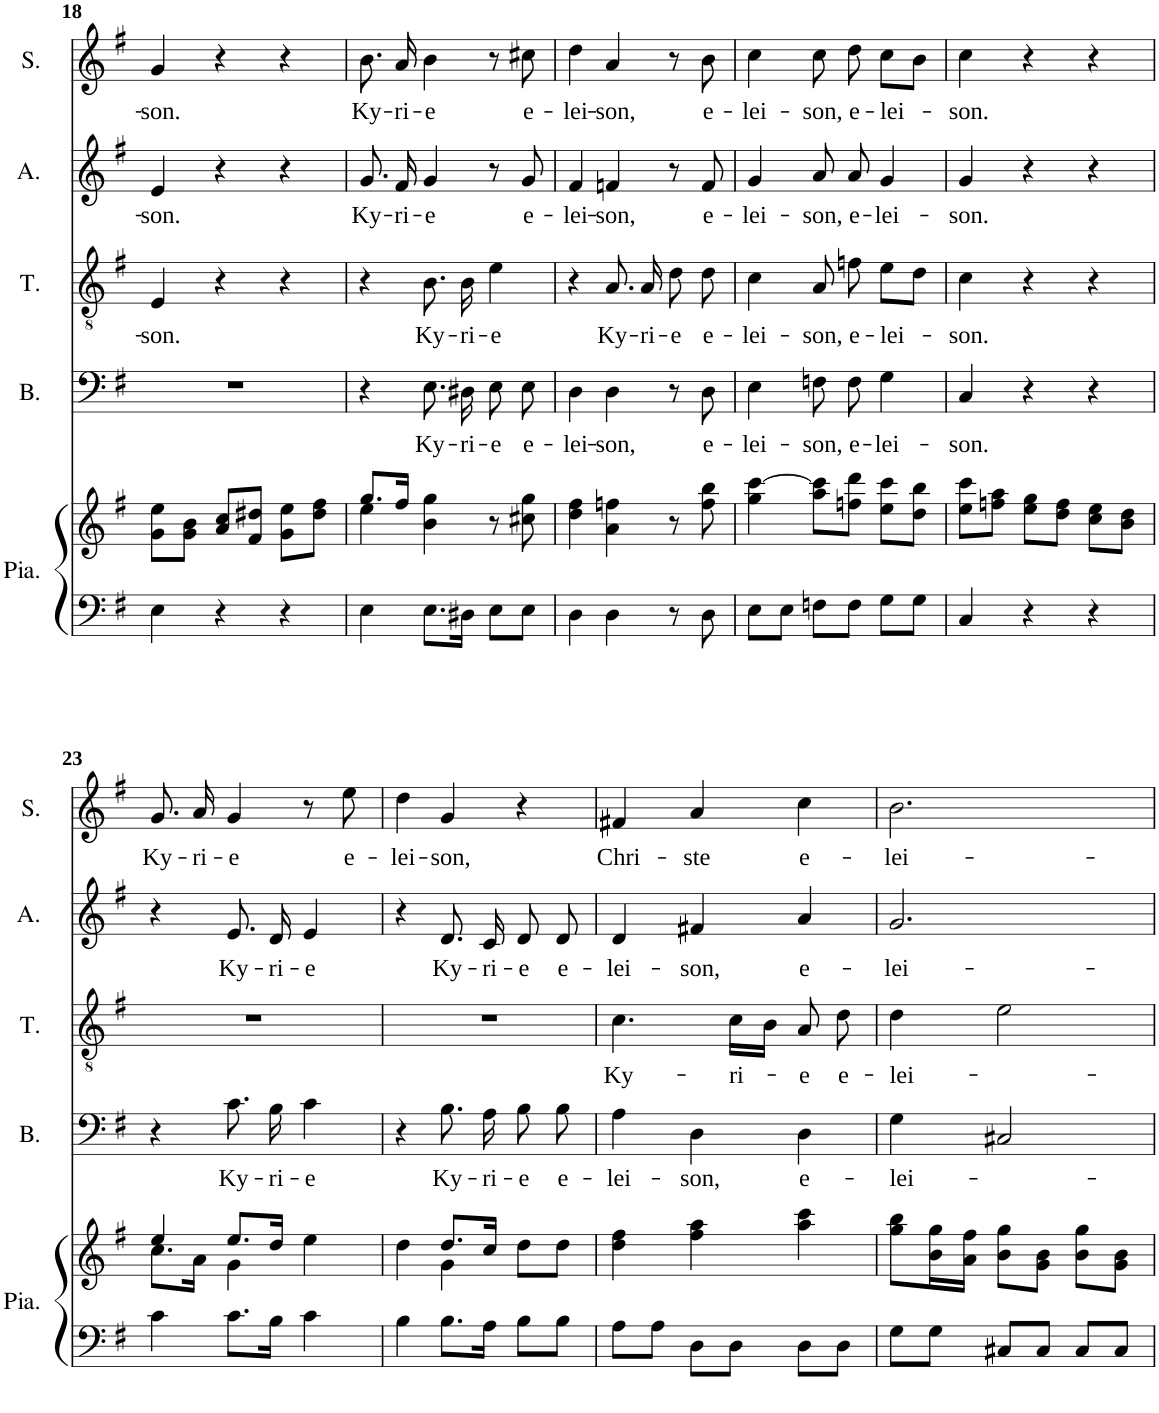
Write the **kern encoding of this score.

**kern	**kern	**kern	**text	**kern	**text	**kern	**text	**kern	**text
*part5	*part5	*part4	*part4	*part3	*part3	*part2	*part2	*part1	*part1
*staff6	*staff5	*staff4	*staff4	*staff3	*staff3	*staff2	*staff2	*staff1	*staff1
*I"Piano	*	*I"Basse	*	*I"Ténor	*	*I"Alto	*	*I"Soprano	*
*I'Pia.	*	*I'B.	*	*I'T.	*	*I'A.	*	*I'S.	*
!!LO:PB:g=z
*clefF4	*clefG2	*clefF4	*	*clefGv2	*	*clefG2	*	*clefG2	*
*k[f#]	*k[f#]	*k[f#]	*	*k[f#]	*	*k[f#]	*	*k[f#]	*
*M3/4	*M3/4	*M3/4	*	*M3/4	*	*M3/4	*	*M3/4	*
=18	=18	=18	=18	=18	=18	=18	=18	=18	=18
!	!	!	!	!	!LO:LY:b	!	!LO:LY:b	!	!LO:LY:b
4E\	8g\ 8ee\L	2.r	.	4E/	-son.	4e/	-son.	4g/	-son.
.	8g\ 8b\J	.	.	.	.	.	.	.	.
4r	8a/ 8cc/L	.	.	4r	.	4r	.	4r	.
.	8f#/ 8dd#X/J	.	.	.	.	.	.	.	.
4r	8g\ 8ee\L	.	.	4r	.	4r	.	4r	.
.	8dd#\ 8ff#\J	.	.	.	.	.	.	.	.
=19	=19	=19	=19	=19	=19	=19	=19	=19	=19
*	*^	*	*	*	*	*	*	*	*
!	!	!	!	!	!	!	!	!LO:LY:b	!	!LO:LY:b
4E\	8.gg/L	4ee\	4r	.	4r	.	8.g/L	Ky-	8.b\	Ky-
!	!	!	!	!	!	!	!	!LO:LY:b	!	!LO:LY:b
.	16ff#/Jk	.	.	.	.	.	16f#/Jk	-ri-	16a/	-ri-
!	!	!	!	!LO:LY:b	!	!LO:LY:b	!	!LO:LY:b	!	!LO:LY:b
8.E\L	4b\ 4gg\	2ryy	8.E\L	Ky-	8.B\	Ky-	4g/	-e	4b\	-e
!	!	!	!	!LO:LY:b	!	!LO:LY:b	!	!	!	!
16D#X\Jk	.	.	16D#X\Jk	-ri-	16B\	-ri-	.	.	.	.
!	!	!	!	!LO:LY:b	!	!LO:LY:b	!	!	!	!
8E\L	8r	.	8E\L	-e	4e\	-e	8r	.	8r	.
!	!	!	!	!LO:LY:b	!	!	!	!LO:LY:b	!	!LO:LY:b
8E\J	8cc#X\ 8gg\	.	8E\J	e-	.	.	8g/	e-	8cc#X\	e-
*	*v	*v	*	*	*	*	*	*	*	*
=20	=20	=20	=20	=20	=20	=20	=20	=20	=20
!	!	!	!LO:LY:b	!	!	!	!LO:LY:b	!	!LO:LY:b
4D\	4dd\ 4ff#\	4D\	-lei-	4r	.	4f#/	-lei-	4dd\	-lei-
!	!	!	!LO:LY:b	!	!LO:LY:b	!	!LO:LY:b	!	!LO:LY:b
4D\	4a\ 4ffn\	4D\	-son,	8.A/	Ky-	4fn/	-son,	4a/	-son,
!	!	!	!	!	!LO:LY:b	!	!	!	!
.	.	.	.	16A/	-ri-	.	.	.	.
!	!	!	!	!	!LO:LY:b	!	!	!	!
8r	8r	8r	.	8d\	-e	8r	.	8r	.
!	!	!	!LO:LY:b	!	!LO:LY:b	!	!LO:LY:b	!	!LO:LY:b
8D\	8ff\ 8bb\	8D\	e-	8d\	e-	8f/	e-	8b\	e-
=21	=21	=21	=21	=21	=21	=21	=21	=21	=21
!	!	!	!LO:LY:b	!	!LO:LY:b	!	!LO:LY:b	!	!LO:LY:b
8E\L	4gg\ [4ccc\	4E\	-lei-	4c\	-lei-	4g/	-lei-	4cc\	-lei-
8E\J	.	.	.	.	.	.	.	.	.
!	!	!	!LO:LY:b	!	!LO:LY:b	!	!LO:LY:b	!	!LO:LY:b
8Fn\L	8aa\ 8ccc\]L	8Fn\L	-son,	8A/	-son,	8a/L	-son,	8cc\	-son,
!	!	!	!LO:LY:b	!	!LO:LY:b	!	!LO:LY:b	!	!LO:LY:b
8F\J	8ffn\ 8ddd\J	8F\J	e-	8fn\	e-	8a/J	e-	8dd\	e-
!	!	!	!LO:LY:b	!	!LO:LY:b	!	!LO:LY:b	!	!LO:LY:b
8G\L	8ee\ 8ccc\L	4G\	-lei-	8e\L	-lei-	4g/	-lei-	8cc\L	-lei-
8G\J	8dd\ 8bb\J	.	.	8d\J	.	.	.	8b\J	.
=22	=22	=22	=22	=22	=22	=22	=22	=22	=22
!	!	!	!LO:LY:b	!	!LO:LY:b	!	!LO:LY:b	!	!LO:LY:b
4C/	8ee\ 8ccc\L	4C/	-son.	4c\	-son.	4g/	-son.	4cc\	-son.
.	8ffn\ 8aa\J	.	.	.	.	.	.	.	.
4r	8ee\ 8gg\L	4r	.	4r	.	4r	.	4r	.
.	8dd\ 8ff\J	.	.	.	.	.	.	.	.
4r	8cc\ 8ee\L	4r	.	4r	.	4r	.	4r	.
.	8b\ 8dd\J	.	.	.	.	.	.	.	.
!!LO:LB:g=z
=23	=23	=23	=23	=23	=23	=23	=23	=23	=23
*	*^	*	*	*	*	*	*	*	*
!	!	!	!	!	!	!	!	!	!	!LO:LY:b
4c\	4ee/	8.cc\L	4r	.	2.r	.	4r	.	8.g/	Ky-
!	!	!	!	!	!	!	!	!	!	!LO:LY:b
.	.	16a\Jk	.	.	.	.	.	.	16a/	-ri-
!	!	!	!	!LO:LY:b	!	!	!	!LO:LY:b	!	!LO:LY:b
8.c\L	8.ee/L	4g\	8.c\L	Ky-	.	.	8.e/L	Ky-	4g/	-e
!	!	!	!	!LO:LY:b	!	!	!	!LO:LY:b	!	!
16B\Jk	16dd/Jk	.	16B\Jk	-ri-	.	.	16d/Jk	-ri-	.	.
!	!	!	!	!LO:LY:b	!	!	!	!LO:LY:b	!	!
4c\	4ee\	4ryy	4c\	-e	.	.	4e/	-e	8r	.
!	!	!	!	!	!	!	!	!	!	!LO:LY:b
.	.	.	.	.	.	.	.	.	8ee\	e-
=24	=24	=24	=24	=24	=24	=24	=24	=24	=24	=24
!	!	!	!	!	!	!	!	!	!	!LO:LY:b
4B\	4dd\	4ryy	4r	.	2.r	.	4r	.	4dd\	-lei-
!	!	!	!	!LO:LY:b	!	!	!	!LO:LY:b	!	!LO:LY:b
8.B\L	8.dd/L	4g\	8.B\L	Ky-	.	.	8.d/L	Ky-	4g/	-son,
!	!	!	!	!LO:LY:b	!	!	!	!LO:LY:b	!	!
16A\Jk	16cc/Jk	.	16A\Jk	-ri-	.	.	16c/Jk	-ri-	.	.
!	!	!	!	!LO:LY:b	!	!	!	!LO:LY:b	!	!
8B\L	8dd\L	4ryy	8B\L	-e	.	.	8d/L	-e	4r	.
!	!	!	!	!LO:LY:b	!	!	!	!LO:LY:b	!	!
8B\J	8dd\J	.	8B\J	e-	.	.	8d/J	e-	.	.
*	*v	*v	*	*	*	*	*	*	*	*
=25	=25	=25	=25	=25	=25	=25	=25	=25	=25
!	!	!	!LO:LY:b	!	!LO:LY:b	!	!LO:LY:b	!	!LO:LY:b
8A\L	4dd\ 4ff#\	4A\	-lei-	4.c\	Ky-	4d/	-lei-	4f#X/	Chri-
8A\J	.	.	.	.	.	.	.	.	.
!	!	!	!LO:LY:b	!	!	!	!LO:LY:b	!	!LO:LY:b
8D\L	4ff#\ 4aa\	4D\	-son,	.	.	4f#X/	-son,	4a/	-ste
!	!	!	!	!	!LO:LY:b	!	!	!	!
8D\J	.	.	.	16c\LL	-ri-	.	.	.	.
.	.	.	.	16B\JJ	.	.	.	.	.
!	!	!	!LO:LY:b	!	!LO:LY:b	!	!LO:LY:b	!	!LO:LY:b
8D\L	4aa\ 4ccc\	4D\	e-	8A/	-e	4a/	e-	4cc\	e-
!	!	!	!	!	!LO:LY:b	!	!	!	!
8D\J	.	.	.	8d\	e-	.	.	.	.
=26	=26	=26	=26	=26	=26	=26	=26	=26	=26
!	!	!	!LO:LY:b	!	!LO:LY:b	!	!LO:LY:b	!	!LO:LY:b
8G\L	8gg\ 8bb\L	4G\	-lei-	4d\	-lei-	2.g/	-lei-	2.b\	-lei-
8G\J	16b\ 16gg\L	.	.	.	.	.	.	.	.
.	16a\ 16ff#\JJ	.	.	.	.	.	.	.	.
8C#X/L	8b\ 8gg\L	2C#X/	.	2e\	.	.	.	.	.
8C#/J	8g\ 8b\J	.	.	.	.	.	.	.	.
8C#/L	8b\ 8gg\L	.	.	.	.	.	.	.	.
8C#/J	8g\ 8b\J	.	.	.	.	.	.	.	.
=	=	=	=	=	=	=	=	=	=
*-	*-	*-	*-	*-	*-	*-	*-	*-	*-
